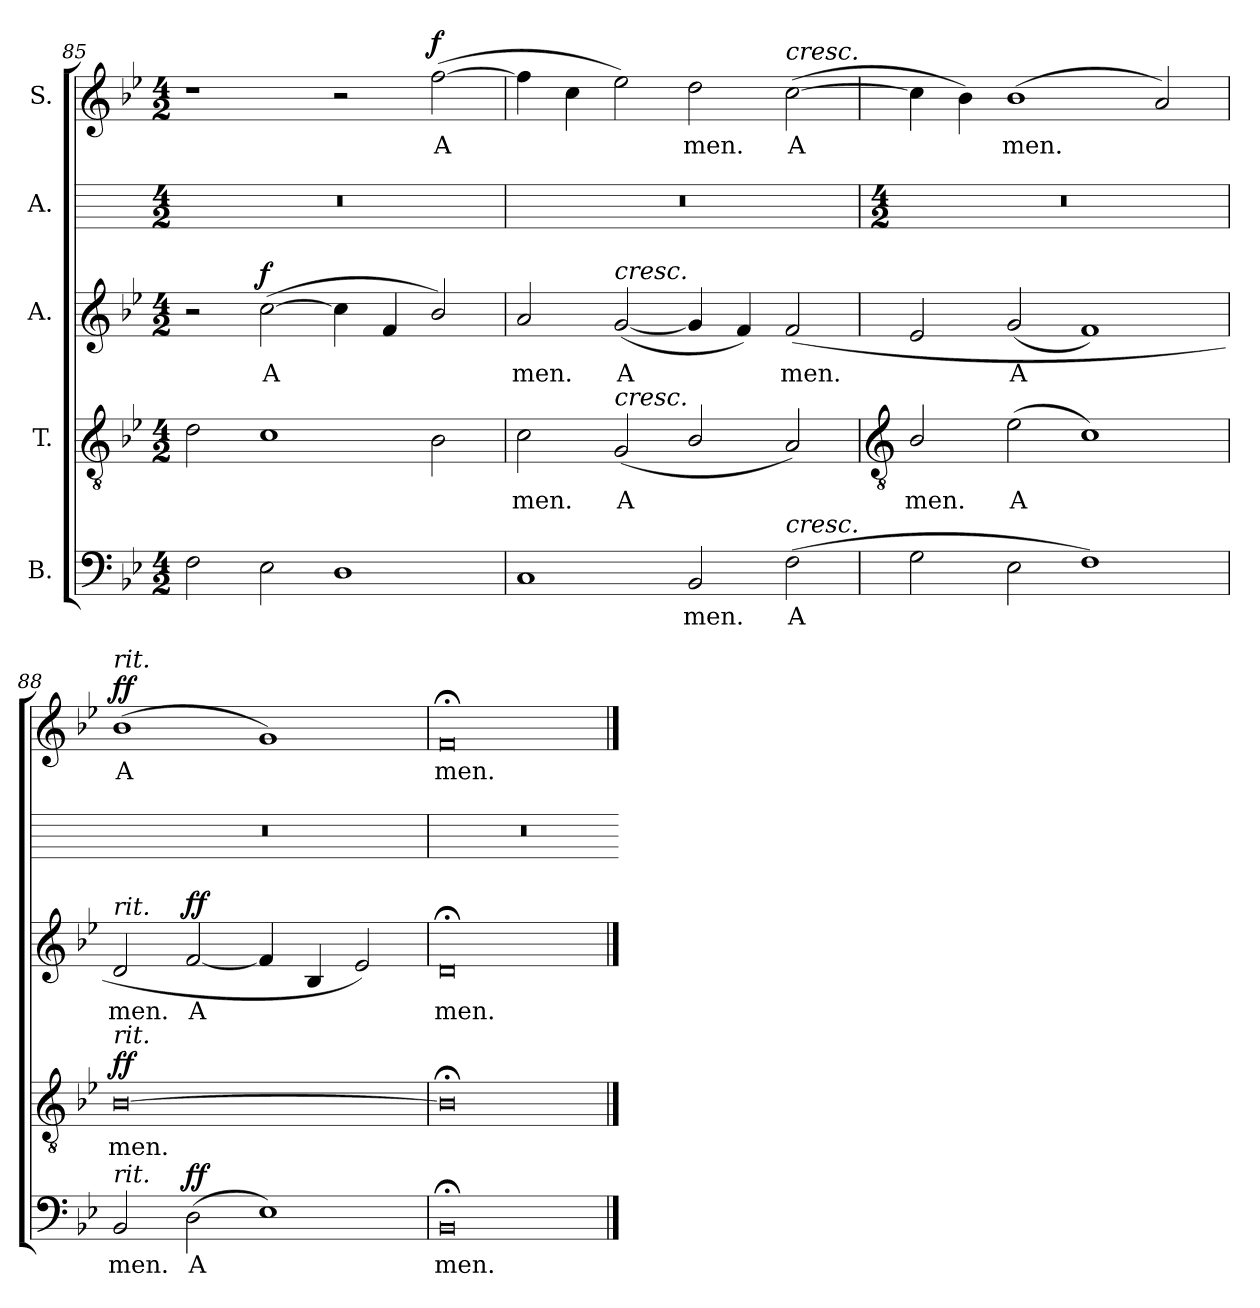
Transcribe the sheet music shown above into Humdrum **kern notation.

**kern	**text	**dynam	**kern	**text	**dynam	**kern	**text	**dynam	**kern	**kern	**text	**dynam
*part5	*part5	*part5	*part4	*part4	*part4	*part3	*part3	*part3	*part2	*part1	*part1	*part1
*staff5	*staff5	*staff5	*staff4	*staff4	*staff4	*staff3	*staff3	*staff3	*staff2	*staff1	*staff1	*staff1
*I"B.	*	*	*I"T.	*	*	*I"A.	*	*	*I"A.	*I"S.	*	*
*clefF4	*	*	*clefGv2	*	*	*clefG2	*	*	*	*clefG2	*	*
*k[b-e-]	*	*	*k[b-e-]	*	*	*k[b-e-]	*	*	*	*k[b-e-]	*	*
*B-:	*	*	*B-:	*	*	*B-:	*	*	*	*B-:	*	*
*M4/2	*	*	*M4/2	*	*	*M4/2	*	*	*M4/2	*M4/2	*	*
=85	=85	=85	=85	=85	=85	=85	=85	=85	=85	=85	=85	=85
2F	.	.	2d	.	.	2r	.	.	0r	1r	.	.
!	!	!	!	!	!	!	!LO:LY:b	!LO:DY:a	!	!	!	!
2E-	.	.	1c	.	.	(>[2cc	A	f	.	.	.	.
1D	.	.	.	.	.	4cc]	.	.	.	2r	.	.
.	.	.	.	.	.	4f	.	.	.	.	.	.
!	!	!	!	!	!	!	!	!	!	!	!LO:LY:b	!LO:DY:a
.	.	.	2B-	.	.	2b-/)	.	.	.	(>[2ff	A	f
=86	=86	=86	=86	=86	=86	=86	=86	=86	=86	=86	=86	=86
!	!	!	!	!LO:LY:b	!	!	!LO:LY:b	!	!	!	!	!
1C	.	.	2c	men.	.	2a	men.	.	0r	4ff]	.	.
.	.	.	.	.	.	.	.	.	.	4cc	.	.
!	!	!	!	!	!	!LO:TX:a:i:t=cresc.	!	!	!	!	!	!
!	!	!	!LO:TX:a:i:t=cresc.	!	!	!	!	!	!	!	!	!
!	!	!	!	!LO:LY:b	!	!	!LO:LY:b	!	!	!	!	!
.	.	.	(<2G	A	.	(<[2g	A	.	.	2ee-)	.	.
!	!LO:LY:b	!	!	!	!	!	!	!	!	!	!LO:LY:b	!
2BB-	men.	.	2B-/	.	.	4g]	.	.	.	2dd	men.	.
.	.	.	.	.	.	4f)	.	.	.	.	.	.
!	!	!	!	!	!	!	!	!	!	!LO:TX:a:i:t=cresc.	!	!
!LO:TX:a:i:t=cresc.	!	!	!	!	!	!	!	!	!	!	!	!
!	!LO:LY:b	!	!	!	!	!	!LO:LY:b	!	!	!	!LO:LY:b	!
(>2F	A	.	2A/)	.	.	(<2f	men.	.	.	(>[2cc	A	.
!!LO:LB:g=z
=87	=87	=87	=87	=87	=87	=87	=87	=87	=87	=87	=87	=87
*	*	*	*clefGv2	*	*	*	*	*	*	*	*	*
*	*	*	*	*	*	*	*	*	*M4/2	*	*	*
!	!	!	!	!LO:LY:b	!	!	!	!	!	!	!	!
2G	.	.	2B-/	men.	.	2e-	.	.	0r	4cc]	.	.
.	.	.	.	.	.	.	.	.	.	4b-)	.	.
!	!	!	!	!LO:LY:b	!	!	!LO:LY:b	!	!	!	!LO:LY:b	!
2E-	.	.	(>2e-	A	.	(<2g	A	.	.	(<1b-	men.	.
1F)	.	.	1c)	.	.	1f)	.	.	.	.	.	.
.	.	.	.	.	.	.	.	.	.	2a)	.	.
=88	=88	=88	=88	=88	=88	=88	=88	=88	=88	=88	=88	=88
!	!	!	!	!	!	!	!	!	!	!LO:TX:a:i:t=rit.	!	!
!	!	!	!	!	!	!LO:TX:a:i:t=rit.	!	!	!	!	!	!
!	!	!	!LO:TX:a:i:t=rit.	!	!	!	!	!	!	!	!	!
!LO:TX:a:i:t=rit.	!	!	!	!	!	!	!	!	!	!	!	!
!	!LO:LY:b	!	!	!LO:LY:b	!LO:DY:a	!	!LO:LY:b	!	!	!	!LO:LY:b	!LO:DY:a
2BB-	men.	.	[0B-	men.	ff	2d	men.	.	0r	(>1b-	A	ff
!	!LO:LY:b	!LO:DY:a	!	!	!	!	!LO:LY:b	!LO:DY:a	!	!	!	!
(>2D	A	ff	.	.	.	[2f	A	ff	.	.	.	.
1E-)	.	.	.	.	.	4f]	.	.	.	1g)	.	.
.	.	.	.	.	.	4B-	.	.	.	.	.	.
.	.	.	.	.	.	2e-)	.	.	.	.	.	.
=89	=89	=89	=89	=89	=89	=89	=89	=89	=89	=89	=89	=89
!	!LO:LY:b	!	!	!	!	!	!LO:LY:b	!	!	!	!LO:LY:b	!
0BB-;<	men.	.	0B-;<]	.	.	0d;<	men.	.	0r	0f;<	men.	.
==	==	==	==	==	==	==	==	==	=	==	==	==
*-	*-	*-	*-	*-	*-	*-	*-	*-	*-	*-	*-	*-
